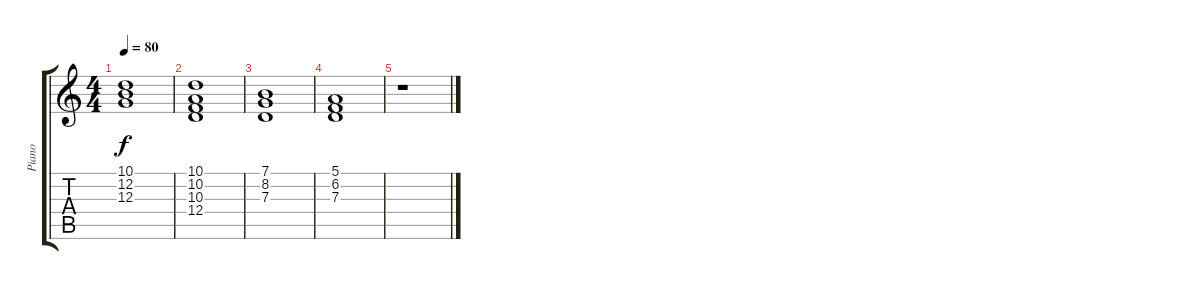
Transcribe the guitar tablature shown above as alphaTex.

\track ("Piano" "Piano") {instrument electricpiano2}
\staff {score tabs}
\tuning (E4 B3 G3 D3 A2 D2) {hide}
\ts (4 4)
\tempo 80
\clef g2
\ks c
(10.1 12.2 12.3).1{dy f} |
(10.1 10.2 10.3 12.4).1 |
(7.1 8.2 7.3).1 |
(5.1 6.2 7.3).1 |
r.1
